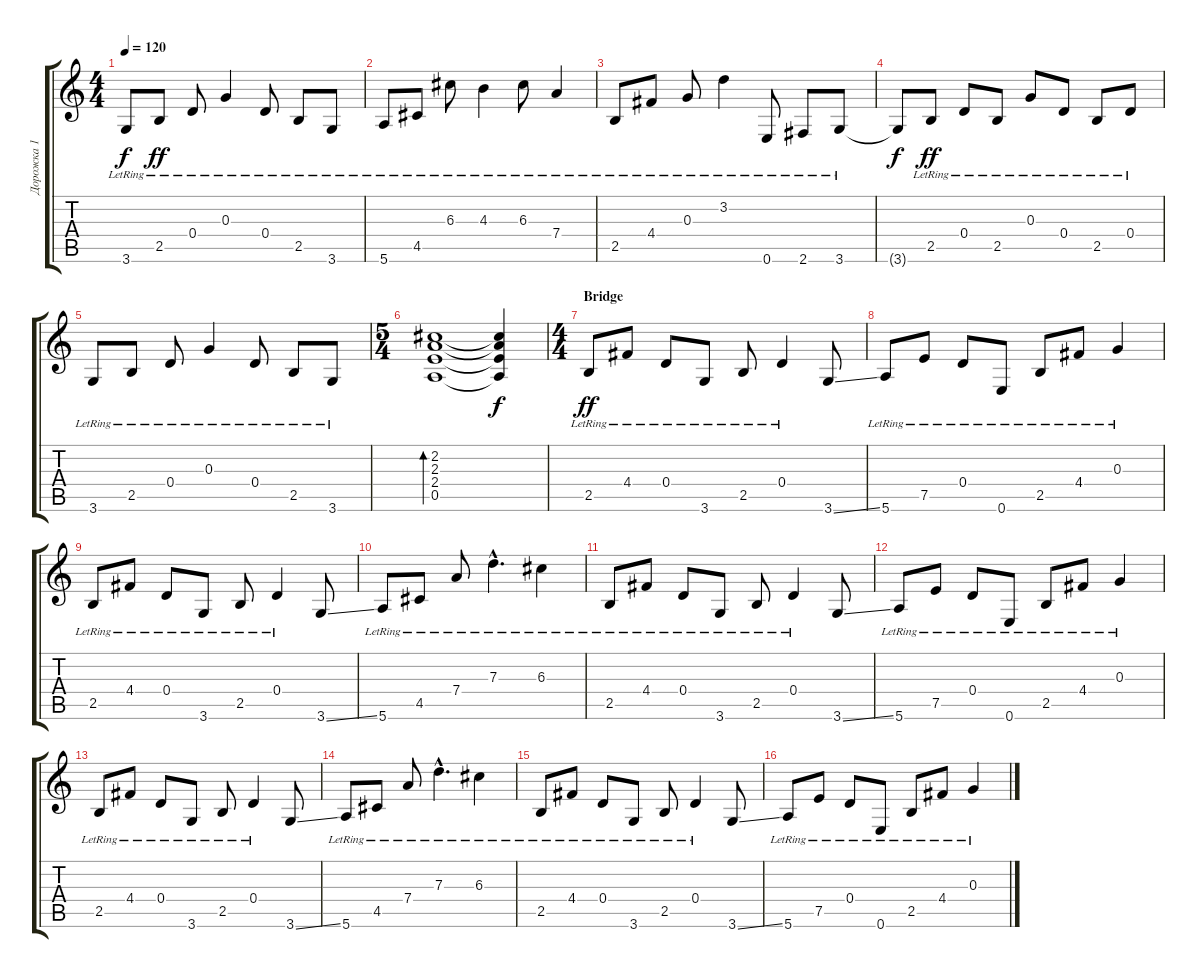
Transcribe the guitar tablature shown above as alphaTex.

\track ("Дорожка 1" "Дорожка 1") {instrument acousticguitarsteel}
\staff {score tabs}
\tuning (E4 B3 G3 D3 A2 E2) {hide}
\ts (4 4)
\tempo 120
\clef g2
\ks c
3.6{lr}.8{dy f} 2.5{lr}.8{dy ff} 0.4{lr}.8 0.3{lr}.4 0.4{lr}.8 2.5{lr}.8 3.6{lr}.8 |
5.6{lr}.8 4.5{lr}.8 6.3{lr}.8 4.3{lr}.4 6.3{lr}.8 7.4{lr}.4 |
2.5{lr}.8 4.4{lr}.8 0.3{lr}.8 3.2{lr}.4 0.6{lr}.8 2.6{lr}.8 3.6{lr}.8 |
3.6{t}.8{dy f} 2.5{lr}.8{dy ff} 0.4{lr}.8 2.5{lr}.8 0.3{lr}.8 0.4{lr}.8 2.5{lr}.8 0.4{lr}.8 |
3.6{lr}.8 2.5{lr}.8 0.4{lr}.8 0.3{lr}.4 0.4{lr}.8 2.5{lr}.8 3.6{lr}.8 |
\ts (5 4)
(2.2 2.3 2.4 0.5).1{bd 240} (2.2{t} 2.3{t} 2.4{t} 0.5{t}).4{dy f} |
\ts (4 4)
\section ("" "Bridge")
2.5{lr}.8{dy ff} 4.4{lr}.8 0.4{lr}.8 3.6{lr}.8 2.5{lr}.8 0.4{lr}.4 3.6{ss}.8 |
5.6{lr}.8 7.5{lr}.8 0.4{lr}.8 0.6{lr}.8 2.5{lr}.8 4.4{lr}.8 0.3{lr}.4 |
2.5{lr}.8 4.4{lr}.8 0.4{lr}.8 3.6{lr}.8 2.5{lr}.8 0.4{lr}.4 3.6{ss}.8 |
5.6{lr}.8 4.5{lr}.8 7.4{lr}.8 7.3{hac lr}.4{d} 6.3{lr}.4 |
2.5{lr}.8 4.4{lr}.8 0.4{lr}.8 3.6{lr}.8 2.5{lr}.8 0.4{lr}.4 3.6{ss}.8 |
5.6{lr}.8 7.5{lr}.8 0.4{lr}.8 0.6{lr}.8 2.5{lr}.8 4.4{lr}.8 0.3{lr}.4 |
2.5{lr}.8 4.4{lr}.8 0.4{lr}.8 3.6{lr}.8 2.5{lr}.8 0.4{lr}.4 3.6{ss}.8 |
5.6{lr}.8 4.5{lr}.8 7.4{lr}.8 7.3{hac lr}.4{d} 6.3{lr}.4 |
2.5{lr}.8 4.4{lr}.8 0.4{lr}.8 3.6{lr}.8 2.5{lr}.8 0.4{lr}.4 3.6{ss}.8 |
5.6{lr}.8 7.5{lr}.8 0.4{lr}.8 0.6{lr}.8 2.5{lr}.8 4.4{lr}.8 0.3{lr}.4
